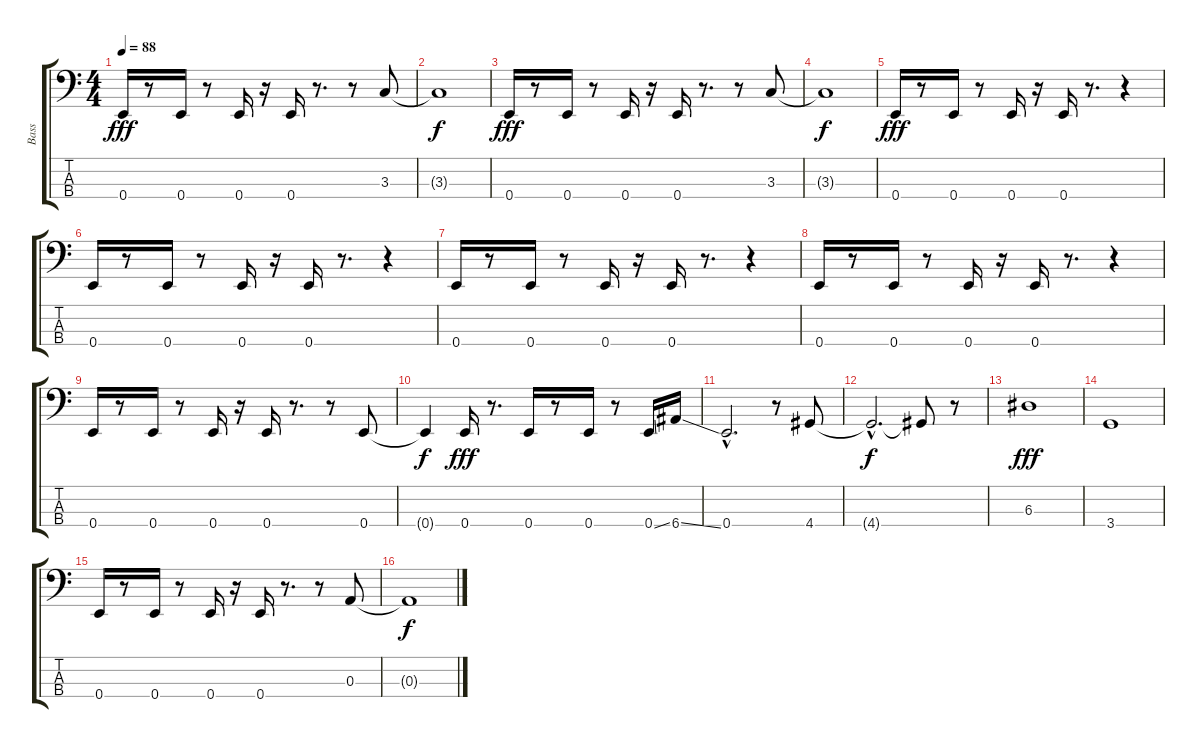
\track ("Bass" "Bass") {instrument electricbassfinger}
\staff {score tabs}
\tuning (G2 D2 A1 E1) {hide}
\ts (4 4)
\tempo 88
\clef f4
\ks c
0.4.16{dy fff} r.8 0.4.16 r.8 0.4.16 r.16 0.4.16 r.8{d} r.8 3.3.8 |
3.3{t}.1{dy f} |
0.4.16{dy fff} r.8 0.4.16 r.8 0.4.16 r.16 0.4.16 r.8{d} r.8 3.3.8 |
3.3{t}.1{dy f} |
0.4.16{dy fff} r.8 0.4.16 r.8 0.4.16 r.16 0.4.16 r.8{d} r.4 |
0.4.16 r.8 0.4.16 r.8 0.4.16 r.16 0.4.16 r.8{d} r.4 |
0.4.16 r.8 0.4.16 r.8 0.4.16 r.16 0.4.16 r.8{d} r.4 |
0.4.16 r.8 0.4.16 r.8 0.4.16 r.16 0.4.16 r.8{d} r.4 |
0.4.16 r.8 0.4.16 r.8 0.4.16 r.16 0.4.16 r.8{d} r.8 0.4.8 |
0.4{t}.4{dy f} 0.4.16{dy fff} r.8{d} 0.4.16 r.8 0.4.16 r.8 0.4{ss}.16 6.4{ss}.16 |
0.4{hac}.2{d} r.8 4.4.8 |
4.4{hac t}.2{d dy f} 4.4{t}.8 r.8 |
6.3.1{dy fff} |
3.4.1 |
0.4.16 r.8 0.4.16 r.8 0.4.16 r.16 0.4.16 r.8{d} r.8 0.3.8 |
0.3{t}.1{dy f}
